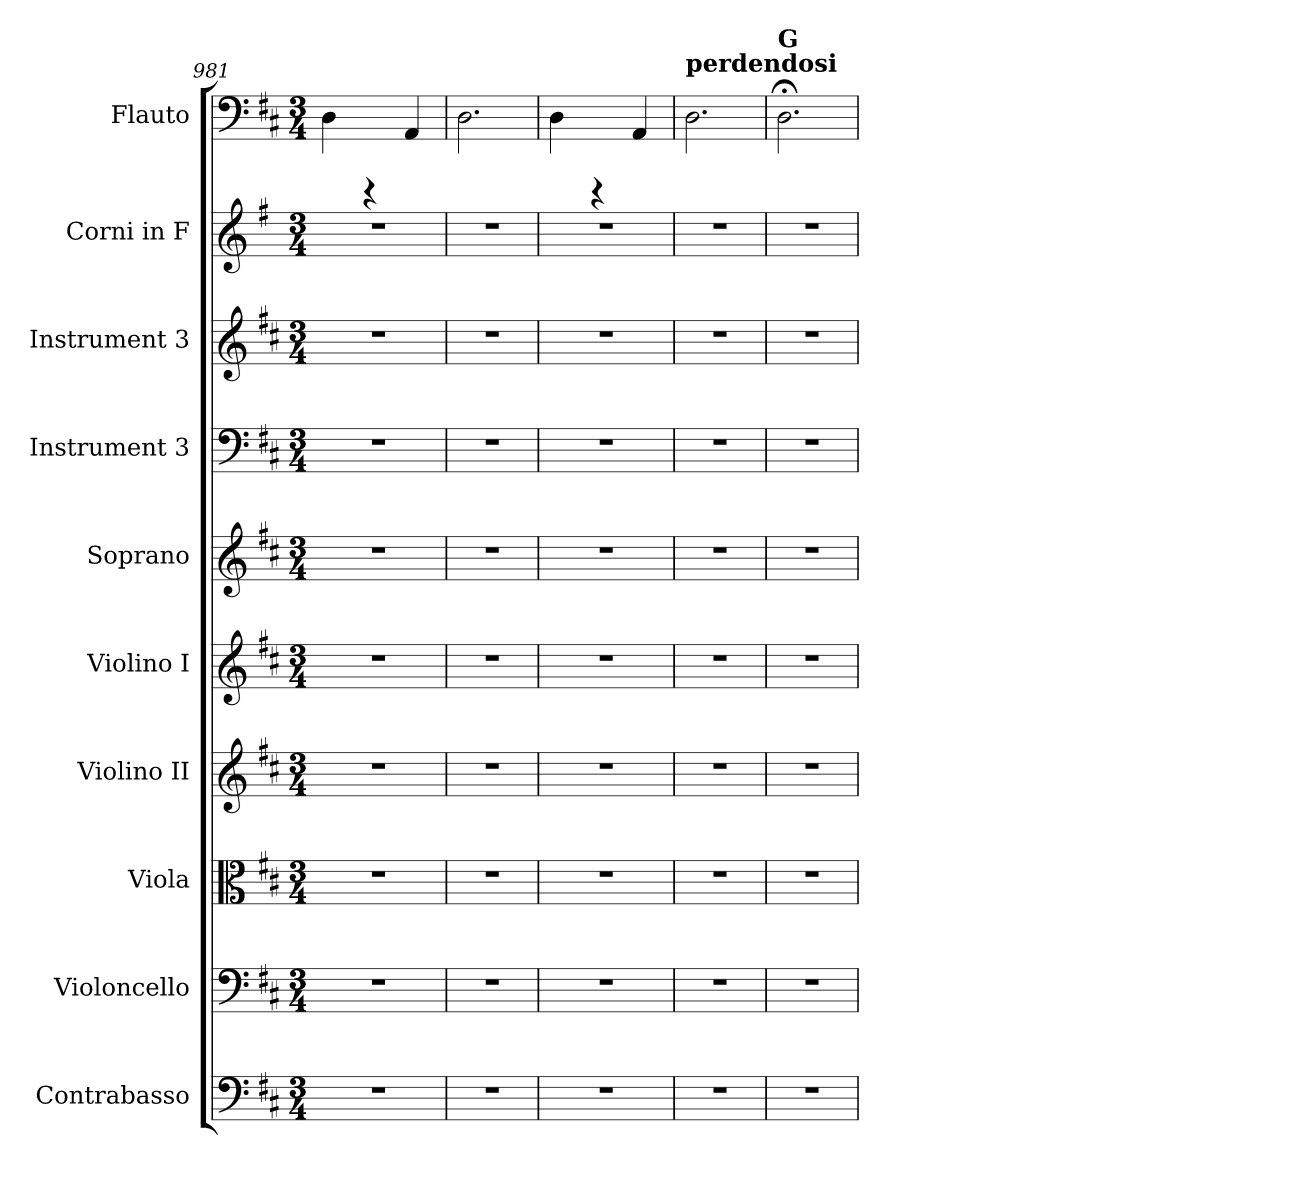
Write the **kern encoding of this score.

**kern	**kern	**kern	**kern	**kern	**kern	**kern	**kern	**kern	**kern
*part10	*part9	*part8	*part7	*part6	*part5	*part4	*part3	*part2	*part1
*staff10	*staff9	*staff8	*staff7	*staff6	*staff5	*staff4	*staff3	*staff2	*staff1
*I"Contrabasso	*I"Violoncello	*I"Viola	*I"Violino II	*I"Violino I	*I"Soprano	*I"Instrument 3	*I"Instrument 3	*I"Corni in F	*I"Flauto
*I'Cb.	*I'Vc.	*I'Vla.	*I'Vln. II	*I'Vln. I	*I'S	*	*	*I'Cor.	*I'Fl.
*clefF4	*clefF4	*clefC3	*clefG2	*clefG2	*clefG2	*clefF4	*clefG2	*clefG2	*clefF4
*ITrd1c2	*ITrd1c2	*ITrd1c2	*ITrd1c2	*ITrd1c2	*ITrd1c2	*ITrd1c2	*ITrd1c2	*ITrd4c7	*ITrd1c2
*k[]	*k[]	*k[]	*k[]	*k[]	*k[]	*k[]	*k[]	*k[]	*k[]
*C:	*C:	*C:	*C:	*C:	*C:	*C:	*C:	*C:	*C:
*M3/4	*M3/4	*M3/4	*M3/4	*M3/4	*M3/4	*M3/4	*M3/4	*M3/4	*M3/4
=981	=981	=981	=981	=981	=981	=981	=981	=981	=981
2.r	2.r	2.r	2.r	2.r	2.r	2.r	2.r	2.r	4C\
.	.	.	.	.	.	.	.	.	4rCCC
.	.	.	.	.	.	.	.	.	4GG/
=982	=982	=982	=982	=982	=982	=982	=982	=982	=982
2.r	2.r	2.r	2.r	2.r	2.r	2.r	2.r	2.r	2.C\
=983	=983	=983	=983	=983	=983	=983	=983	=983	=983
2.r	2.r	2.r	2.r	2.r	2.r	2.r	2.r	2.r	4C\
.	.	.	.	.	.	.	.	.	4rCCC
.	.	.	.	.	.	.	.	.	4GG/
!!LO:LB:g=z
=984	=984	=984	=984	=984	=984	=984	=984	=984	=984
!	!	!	!	!	!	!	!	!	!LO:TX:a:B:t=perdendosi
2.r	2.r	2.r	2.r	2.r	2.r	2.r	2.r	2.r	2.C\
=985	=985	=985	=985	=985	=985	=985	=985	=985	=985
!	!	!	!	!	!	!	!	!	!LO:TX:a:B:t=G
2.r	2.r	2.r	2.r	2.r	2.r	2.r	2.r	2.r	2.C;<\
=	=	=	=	=	=	=	=	=	=
*-	*-	*-	*-	*-	*-	*-	*-	*-	*-
